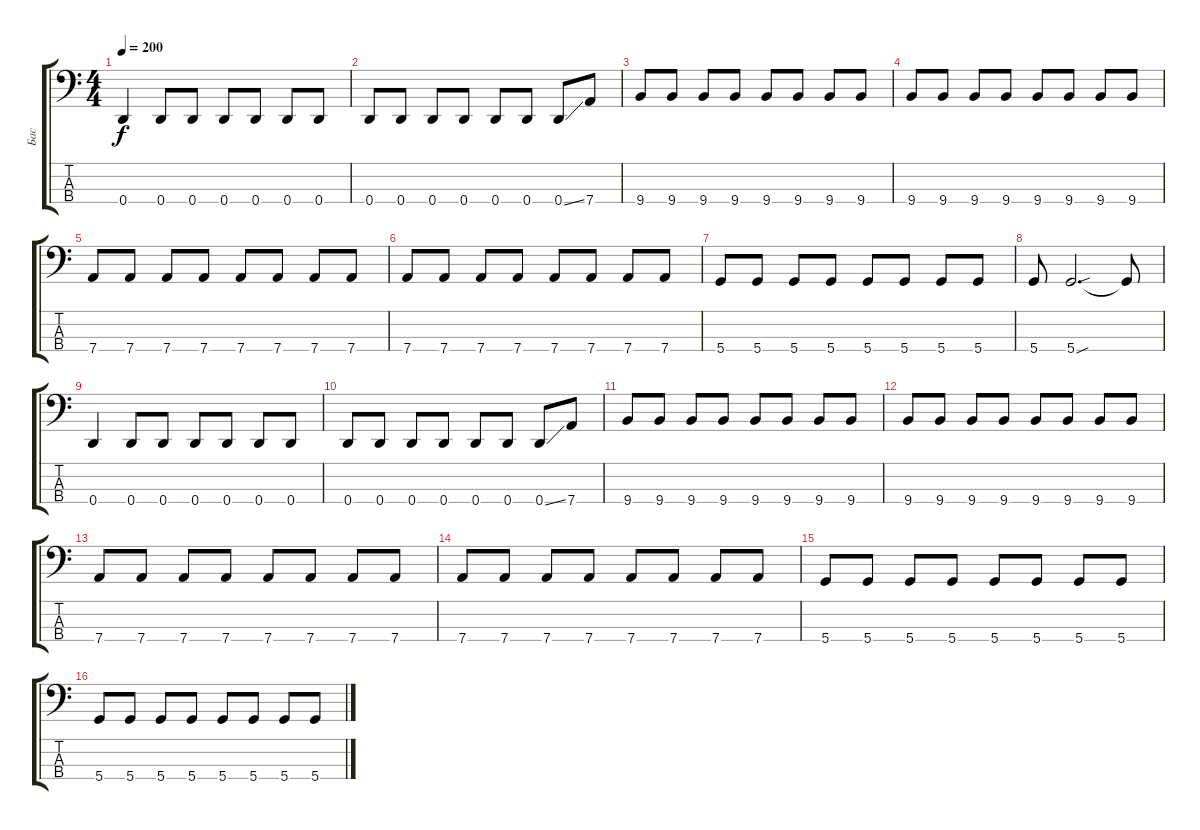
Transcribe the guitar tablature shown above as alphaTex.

\track ("Бас" "Бас") {instrument electricbassfinger}
\staff {score tabs}
\tuning (G2 D2 A1 D1) {hide}
\ts (4 4)
\tempo 200
\clef f4
\ks c
0.4.4{dy f} 0.4.8 0.4.8 0.4.8 0.4.8 0.4.8 0.4.8 |
0.4.8 0.4.8 0.4.8 0.4.8 0.4.8 0.4.8 0.4{ss}.8 7.4.8 |
9.4.8 9.4.8 9.4.8 9.4.8 9.4.8 9.4.8 9.4.8 9.4.8 |
9.4.8 9.4.8 9.4.8 9.4.8 9.4.8 9.4.8 9.4.8 9.4.8 |
7.4.8 7.4.8 7.4.8 7.4.8 7.4.8 7.4.8 7.4.8 7.4.8 |
7.4.8 7.4.8 7.4.8 7.4.8 7.4.8 7.4.8 7.4.8 7.4.8 |
5.4.8 5.4.8 5.4.8 5.4.8 5.4.8 5.4.8 5.4.8 5.4.8 |
5.4.8 5.4{sou}.2{d} 5.4{t}.8 |
0.4.4 0.4.8 0.4.8 0.4.8 0.4.8 0.4.8 0.4.8 |
0.4.8 0.4.8 0.4.8 0.4.8 0.4.8 0.4.8 0.4{ss}.8 7.4.8 |
9.4.8 9.4.8 9.4.8 9.4.8 9.4.8 9.4.8 9.4.8 9.4.8 |
9.4.8 9.4.8 9.4.8 9.4.8 9.4.8 9.4.8 9.4.8 9.4.8 |
7.4.8 7.4.8 7.4.8 7.4.8 7.4.8 7.4.8 7.4.8 7.4.8 |
7.4.8 7.4.8 7.4.8 7.4.8 7.4.8 7.4.8 7.4.8 7.4.8 |
5.4.8 5.4.8 5.4.8 5.4.8 5.4.8 5.4.8 5.4.8 5.4.8 |
5.4.8 5.4.8 5.4.8 5.4.8 5.4.8 5.4.8 5.4.8 5.4.8
